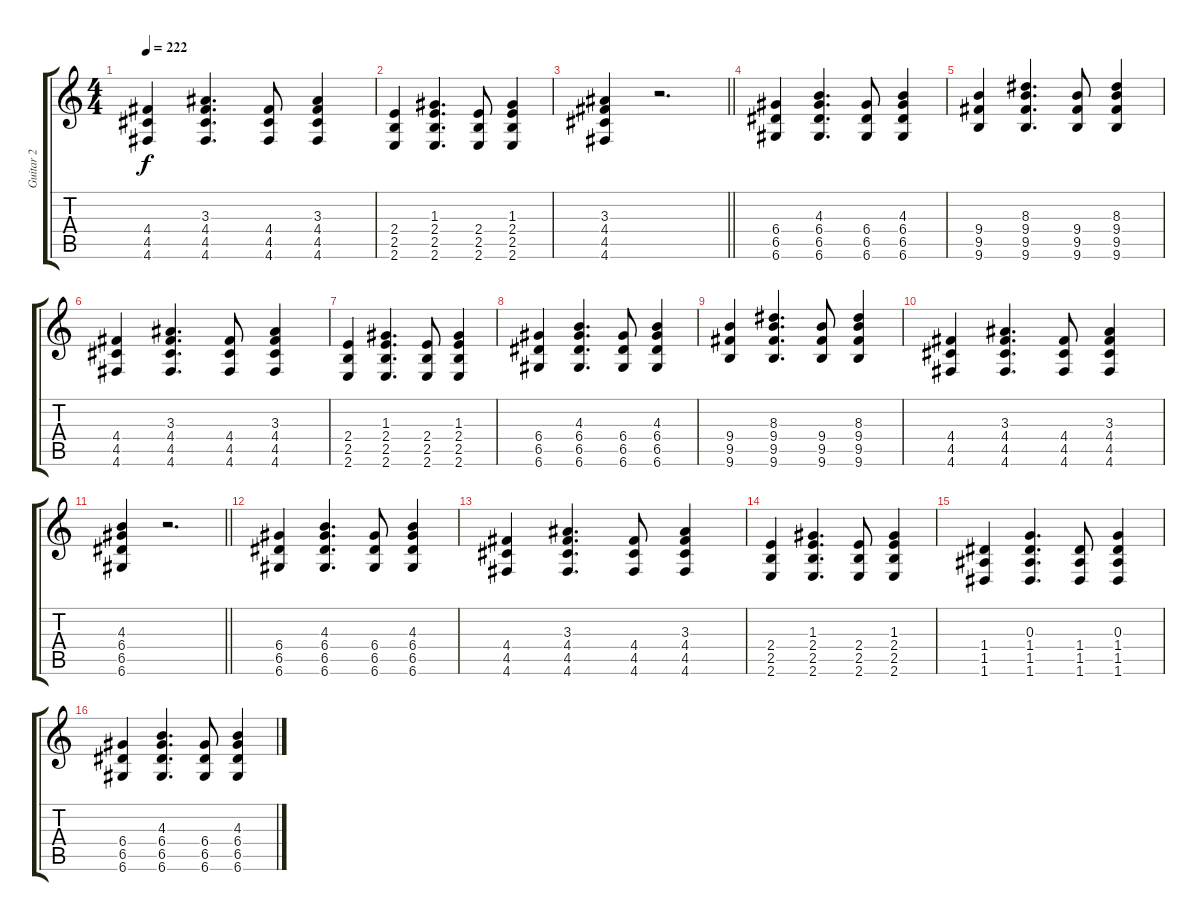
\track ("Guitar 2" "Guitar 2") {instrument distortionguitar}
\staff {score tabs}
\tuning (E4 B3 G3 D3 A2 D2) {hide}
\ts (4 4)
\tempo 222
\clef g2
\ks c
(4.4 4.5 4.6).4{dy f} (3.3 4.4 4.5 4.6).4{d} (4.4 4.5 4.6).8 (3.3 4.4 4.5 4.6).4 |
(2.4 2.5 2.6).4 (1.3 2.4 2.5 2.6).4{d} (2.4 2.5 2.6).8 (1.3 2.4 2.5 2.6).4 |
\barLineRight lightlight
(3.3 4.4 4.5 4.6).4 r.2{d} |
(6.4 6.5 6.6).4 (4.3 6.4 6.5 6.6).4{d} (6.4 6.5 6.6).8 (4.3 6.4 6.5 6.6).4 |
(9.4 9.5 9.6).4 (8.3 9.4 9.5 9.6).4{d} (9.4 9.5 9.6).8 (8.3 9.4 9.5 9.6).4 |
(4.4 4.5 4.6).4 (3.3 4.4 4.5 4.6).4{d} (4.4 4.5 4.6).8 (3.3 4.4 4.5 4.6).4 |
(2.4 2.5 2.6).4 (1.3 2.4 2.5 2.6).4{d} (2.4 2.5 2.6).8 (1.3 2.4 2.5 2.6).4 |
(6.4 6.5 6.6).4 (4.3 6.4 6.5 6.6).4{d} (6.4 6.5 6.6).8 (4.3 6.4 6.5 6.6).4 |
(9.4 9.5 9.6).4 (8.3 9.4 9.5 9.6).4{d} (9.4 9.5 9.6).8 (8.3 9.4 9.5 9.6).4 |
(4.4 4.5 4.6).4 (3.3 4.4 4.5 4.6).4{d} (4.4 4.5 4.6).8 (3.3 4.4 4.5 4.6).4 |
\barLineRight lightlight
(4.3 6.4 6.5 6.6).4 r.2{d} |
(6.4 6.5 6.6).4 (4.3 6.4 6.5 6.6).4{d} (6.4 6.5 6.6).8 (4.3 6.4 6.5 6.6).4 |
(4.4 4.5 4.6).4 (3.3 4.4 4.5 4.6).4{d} (4.4 4.5 4.6).8 (3.3 4.4 4.5 4.6).4 |
(2.4 2.5 2.6).4 (1.3 2.4 2.5 2.6).4{d} (2.4 2.5 2.6).8 (1.3 2.4 2.5 2.6).4 |
(1.4 1.5 1.6).4 (0.3 1.4 1.5 1.6).4{d} (1.4 1.5 1.6).8 (0.3 1.4 1.5 1.6).4 |
(6.4 6.5 6.6).4 (4.3 6.4 6.5 6.6).4{d} (6.4 6.5 6.6).8 (4.3 6.4 6.5 6.6).4
